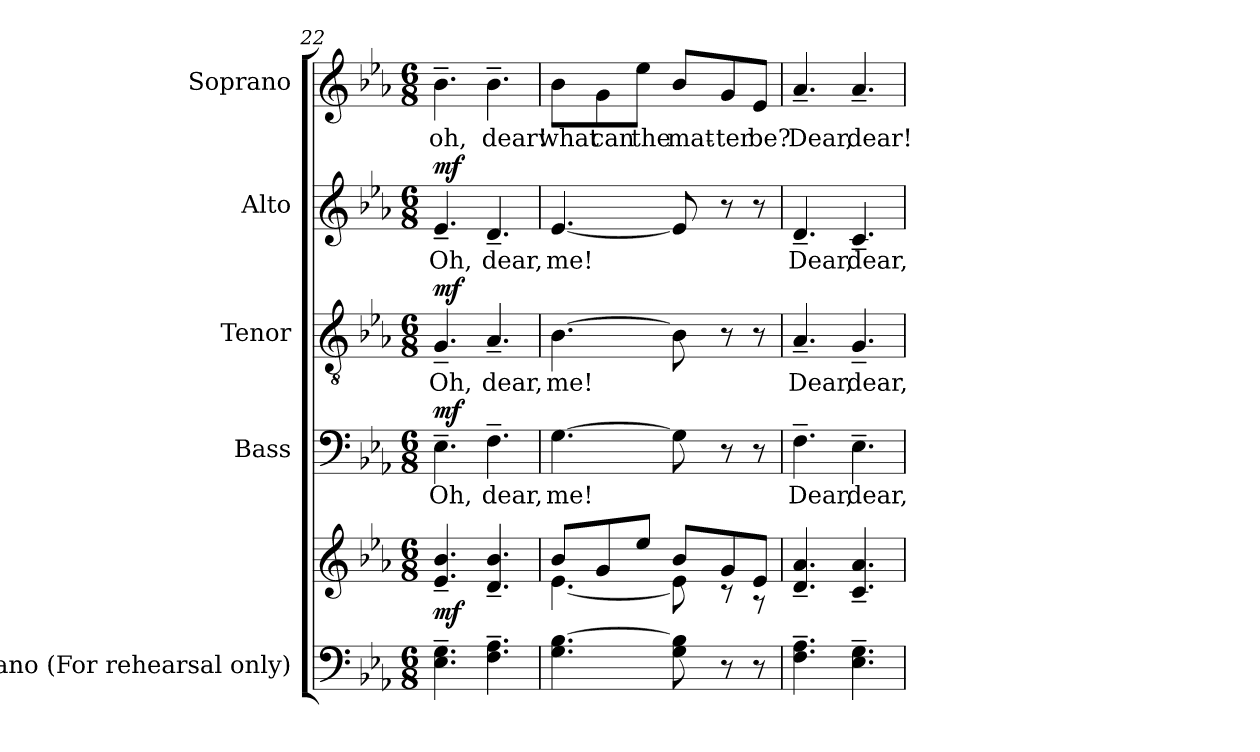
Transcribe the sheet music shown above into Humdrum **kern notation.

**kern	**kern	**dynam	**kern	**text	**dynam	**kern	**text	**dynam	**kern	**text	**dynam	**kern	**text
*part5	*part5	*part5	*part4	*part4	*part4	*part3	*part3	*part3	*part2	*part2	*part2	*part1	*part1
*staff6	*staff5	*staff5/6	*staff4	*staff4	*staff4	*staff3	*staff3	*staff3	*staff2	*staff2	*staff2	*staff1	*staff1
*I"Piano (For  rehearsal only)	*	*	*I"Bass	*	*	*I"Tenor	*	*	*I"Alto	*	*	*I"Soprano	*
*I'Pno.	*	*	*I'B.	*	*	*I'T.	*	*	*I'A.	*	*	*I'S.	*
*clefF4	*clefG2	*	*clefF4	*	*	*clefGv2	*	*	*clefG2	*	*	*clefG2	*
*	*	*	*	*	*	*ITrd7c12	*	*	*	*	*	*	*
*k[b-e-a-]	*k[b-e-a-]	*	*k[b-e-a-]	*	*	*k[b-e-a-]	*	*	*k[b-e-a-]	*	*	*k[b-e-a-]	*
*E-:	*E-:	*	*E-:	*	*	*E-:	*	*	*E-:	*	*	*E-:	*
*M6/8	*M6/8	*	*M6/8	*	*	*M6/8	*	*	*M6/8	*	*	*M6/8	*
=22	=22	=22	=22	=22	=22	=22	=22	=22	=22	=22	=22	=22	=22
!	!	!	!	!LO:LY:b:color=#000000	!	!	!	!	!	!	!	!	!
!	!	!	!	!	!	!	!LO:LY:b:color=#000000	!	!	!	!	!	!
!	!	!	!	!	!	!	!	!	!	!LO:LY:b:color=#000000	!	!	!
!	!	!	!	!	!	!	!	!	!	!	!	!	!LO:LY:b:color=#000000
4.E-i\~ 4.Gi~	4.e-i/~ 4.b-i~	mf	4.E-~i\	Oh,	mf	4.GG~i/	Oh,	mf	4.e-~i/	Oh,	mf	4.b-~i\	oh,
!	!	!	!	!LO:LY:b:color=#000000	!	!	!	!	!	!	!	!	!
!	!	!	!	!	!	!	!LO:LY:b:color=#000000	!	!	!	!	!	!
!	!	!	!	!	!	!	!	!	!	!LO:LY:b:color=#000000	!	!	!
!	!	!	!	!	!	!	!	!	!	!	!	!	!LO:LY:b:color=#000000
4.Fi\~ 4.A-i~	4.di/~ 4.b-i~	.	4.F~i\	dear,	.	4.AA-~i/	dear,	.	4.d~i/	dear,	.	4.b-~i\	dear!
!!LO:LB:g=z
=23	=23	=23	=23	=23	=23	=23	=23	=23	=23	=23	=23	=23	=23
*	*^	*	*	*	*	*	*	*	*	*	*	*	*
!	!	!	!	!	!LO:LY:b:color=#000000	!	!	!	!	!	!	!	!	!
!	!	!	!	!	!	!	!	!LO:LY:b:color=#000000	!	!	!	!	!	!
!	!	!	!	!	!	!	!	!	!	!	!LO:LY:b:color=#000000	!	!	!
!	!	!	!	!	!	!	!	!	!	!	!	!	!	!LO:LY:b:color=#000000
4.Gi\ [>4.B-i	8b-i/L	[<4.e-i\	.	[>4.Gi\	me!	.	[>4.BB-i\	me!	.	[<4.e-i/	me!	.	8b-i\L	what
!	!	!	!	!	!	!	!	!	!	!	!	!	!	!LO:LY:b:color=#000000
.	8gi/	.	.	.	.	.	.	.	.	.	.	.	8gi\	can
!	!	!	!	!	!	!	!	!	!	!	!	!	!	!LO:LY:b:color=#000000
.	8ee-i/J	.	.	.	.	.	.	.	.	.	.	.	8ee-i\J	the
!	!	!	!	!	!	!	!	!	!	!	!	!	!	!LO:LY:b:color=#000000
8Gi\ 8B-i]	8b-i/L	8e-i\]	.	8Gi\]	.	.	8BB-i\]	.	.	8e-i/]	.	.	8b-i/L	mat-
!	!	!	!	!	!	!	!	!	!	!	!	!	!	!LO:LY:b:color=#000000
8r	8gi/	8r	.	8r	.	.	8r	.	.	8r	.	.	8gi/	-ter
!	!	!	!	!	!	!	!	!	!	!	!	!	!	!LO:LY:b:color=#000000
8r	8e-i/J	8r	.	8r	.	.	8r	.	.	8r	.	.	8e-i/J	be?
*	*v	*v	*	*	*	*	*	*	*	*	*	*	*	*
=24	=24	=24	=24	=24	=24	=24	=24	=24	=24	=24	=24	=24	=24
*	*^	*	*	*	*	*	*	*	*	*	*	*	*
!	!	!	!	!	!LO:LY:b:color=#000000	!	!	!	!	!	!	!	!	!
*	*v	*v	*	*	*	*	*	*	*	*	*	*	*	*
*	*^	*	*	*	*	*	*	*	*	*	*	*	*
!	!	!	!	!	!	!	!	!LO:LY:b:color=#000000	!	!	!	!	!	!
*	*v	*v	*	*	*	*	*	*	*	*	*	*	*	*
*	*^	*	*	*	*	*	*	*	*	*	*	*	*
!	!	!	!	!	!	!	!	!	!	!	!LO:LY:b:color=#000000	!	!	!
*	*v	*v	*	*	*	*	*	*	*	*	*	*	*	*
*	*^	*	*	*	*	*	*	*	*	*	*	*	*
!	!	!	!	!	!	!	!	!	!	!	!	!	!	!LO:LY:b:color=#000000
*	*v	*v	*	*	*	*	*	*	*	*	*	*	*	*
4.Fi\~ 4.A-i~	4.di/~ 4.a-i~	.	4.F~i\	Dear,	.	4.AA-~i/	Dear,	.	4.d~i/	Dear,	.	4.a-~i/	Dear,
!	!	!	!	!LO:LY:b:color=#000000	!	!	!	!	!	!	!	!	!
!	!	!	!	!	!	!	!LO:LY:b:color=#000000	!	!	!	!	!	!
!	!	!	!	!	!	!	!	!	!	!LO:LY:b:color=#000000	!	!	!
!	!	!	!	!	!	!	!	!	!	!	!	!	!LO:LY:b:color=#000000
4.E-i\~ 4.Gi~	4.ci/~ 4.a-i~	.	4.E-~i\	dear,	.	4.GG~i/	dear,	.	4.c~i/	dear,	.	4.a-~i/	dear!
=	=	=	=	=	=	=	=	=	=	=	=	=	=
*-	*-	*-	*-	*-	*-	*-	*-	*-	*-	*-	*-	*-	*-
